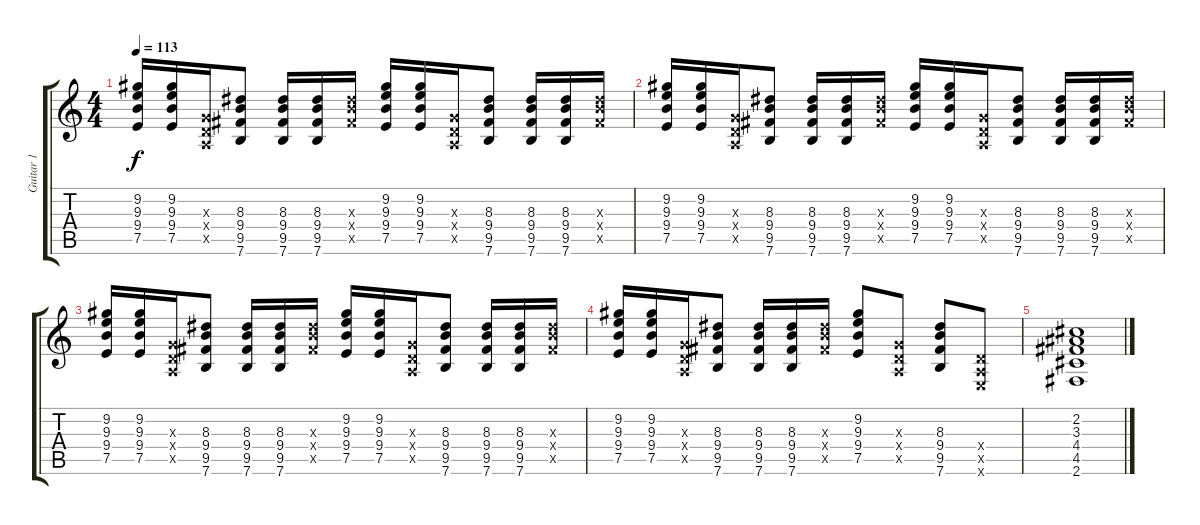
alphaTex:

\track ("Guitar 1" "Guitar 1") {instrument electricguitarclean}
\staff {score tabs}
\tuning (E4 B3 G3 D3 A2 E2) {hide}
\ts (4 4)
\tempo 113
\clef g2
\ks c
(9.2 9.3 9.4 7.5).16{dy f} (9.2 9.3 9.4 7.5).16 (0.3{x} 0.4{x} 0.5{x}).16 (8.3 9.4 9.5 7.6).8 (8.3 9.4 9.5 7.6).16 (8.3 9.4 9.5 7.6).16 (8.3{x} 9.4{x} 9.5{x}).16 (9.2 9.3 9.4 7.5).16 (9.2 9.3 9.4 7.5).16 (0.3{x} 0.4{x} 0.5{x}).16 (8.3 9.4 9.5 7.6).8 (8.3 9.4 9.5 7.6).16 (8.3 9.4 9.5 7.6).16 (8.3{x} 9.4{x} 9.5{x}).16 |
(9.2 9.3 9.4 7.5).16 (9.2 9.3 9.4 7.5).16 (0.3{x} 0.4{x} 0.5{x}).16 (8.3 9.4 9.5 7.6).8 (8.3 9.4 9.5 7.6).16 (8.3 9.4 9.5 7.6).16 (8.3{x} 9.4{x} 9.5{x}).16 (9.2 9.3 9.4 7.5).16 (9.2 9.3 9.4 7.5).16 (0.3{x} 0.4{x} 0.5{x}).16 (8.3 9.4 9.5 7.6).8 (8.3 9.4 9.5 7.6).16 (8.3 9.4 9.5 7.6).16 (8.3{x} 9.4{x} 9.5{x}).16 |
(9.2 9.3 9.4 7.5).16 (9.2 9.3 9.4 7.5).16 (0.3{x} 0.4{x} 0.5{x}).16 (8.3 9.4 9.5 7.6).8 (8.3 9.4 9.5 7.6).16 (8.3 9.4 9.5 7.6).16 (8.3{x} 9.4{x} 9.5{x}).16 (9.2 9.3 9.4 7.5).16 (9.2 9.3 9.4 7.5).16 (0.3{x} 0.4{x} 0.5{x}).16 (8.3 9.4 9.5 7.6).8 (8.3 9.4 9.5 7.6).16 (8.3 9.4 9.5 7.6).16 (8.3{x} 9.4{x} 9.5{x}).16 |
(9.2 9.3 9.4 7.5).16 (9.2 9.3 9.4 7.5).16 (0.3{x} 0.4{x} 0.5{x}).16 (8.3 9.4 9.5 7.6).8 (8.3 9.4 9.5 7.6).16 (8.3 9.4 9.5 7.6).16 (8.3{x} 9.4{x} 9.5{x}).16 (9.2 9.3 9.4 7.5).8 (0.3{x} 0.4{x} 0.5{x}).8 (8.3 9.4 9.5 7.6).8 (0.4{x} 0.5{x} 0.6{x}).8 |
(2.2 3.3 4.4 4.5 2.6).1
